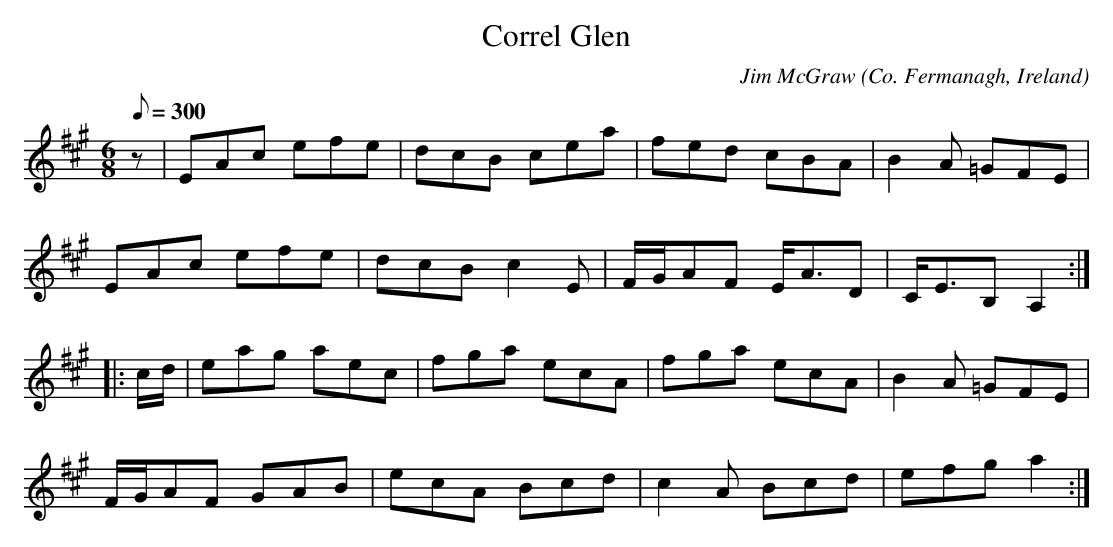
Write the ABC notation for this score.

X:1
T:Correl Glen
C:Jim McGraw
O:Co. Fermanagh, Ireland
L:1/8
Q:300
M:6/8
K:A
z|EAc efe|dcB cea|fed cBA|B2 A =GFE|
EAc efe|dcB c2 E|F/G/AF E<AD|C<EB, A,2:|
|:c/d/|eag aec|fga ecA|fga ecA|B2 A =GFE|
F/G/AF GAB|ecA Bcd|c2 A Bcd|efg a2:|
